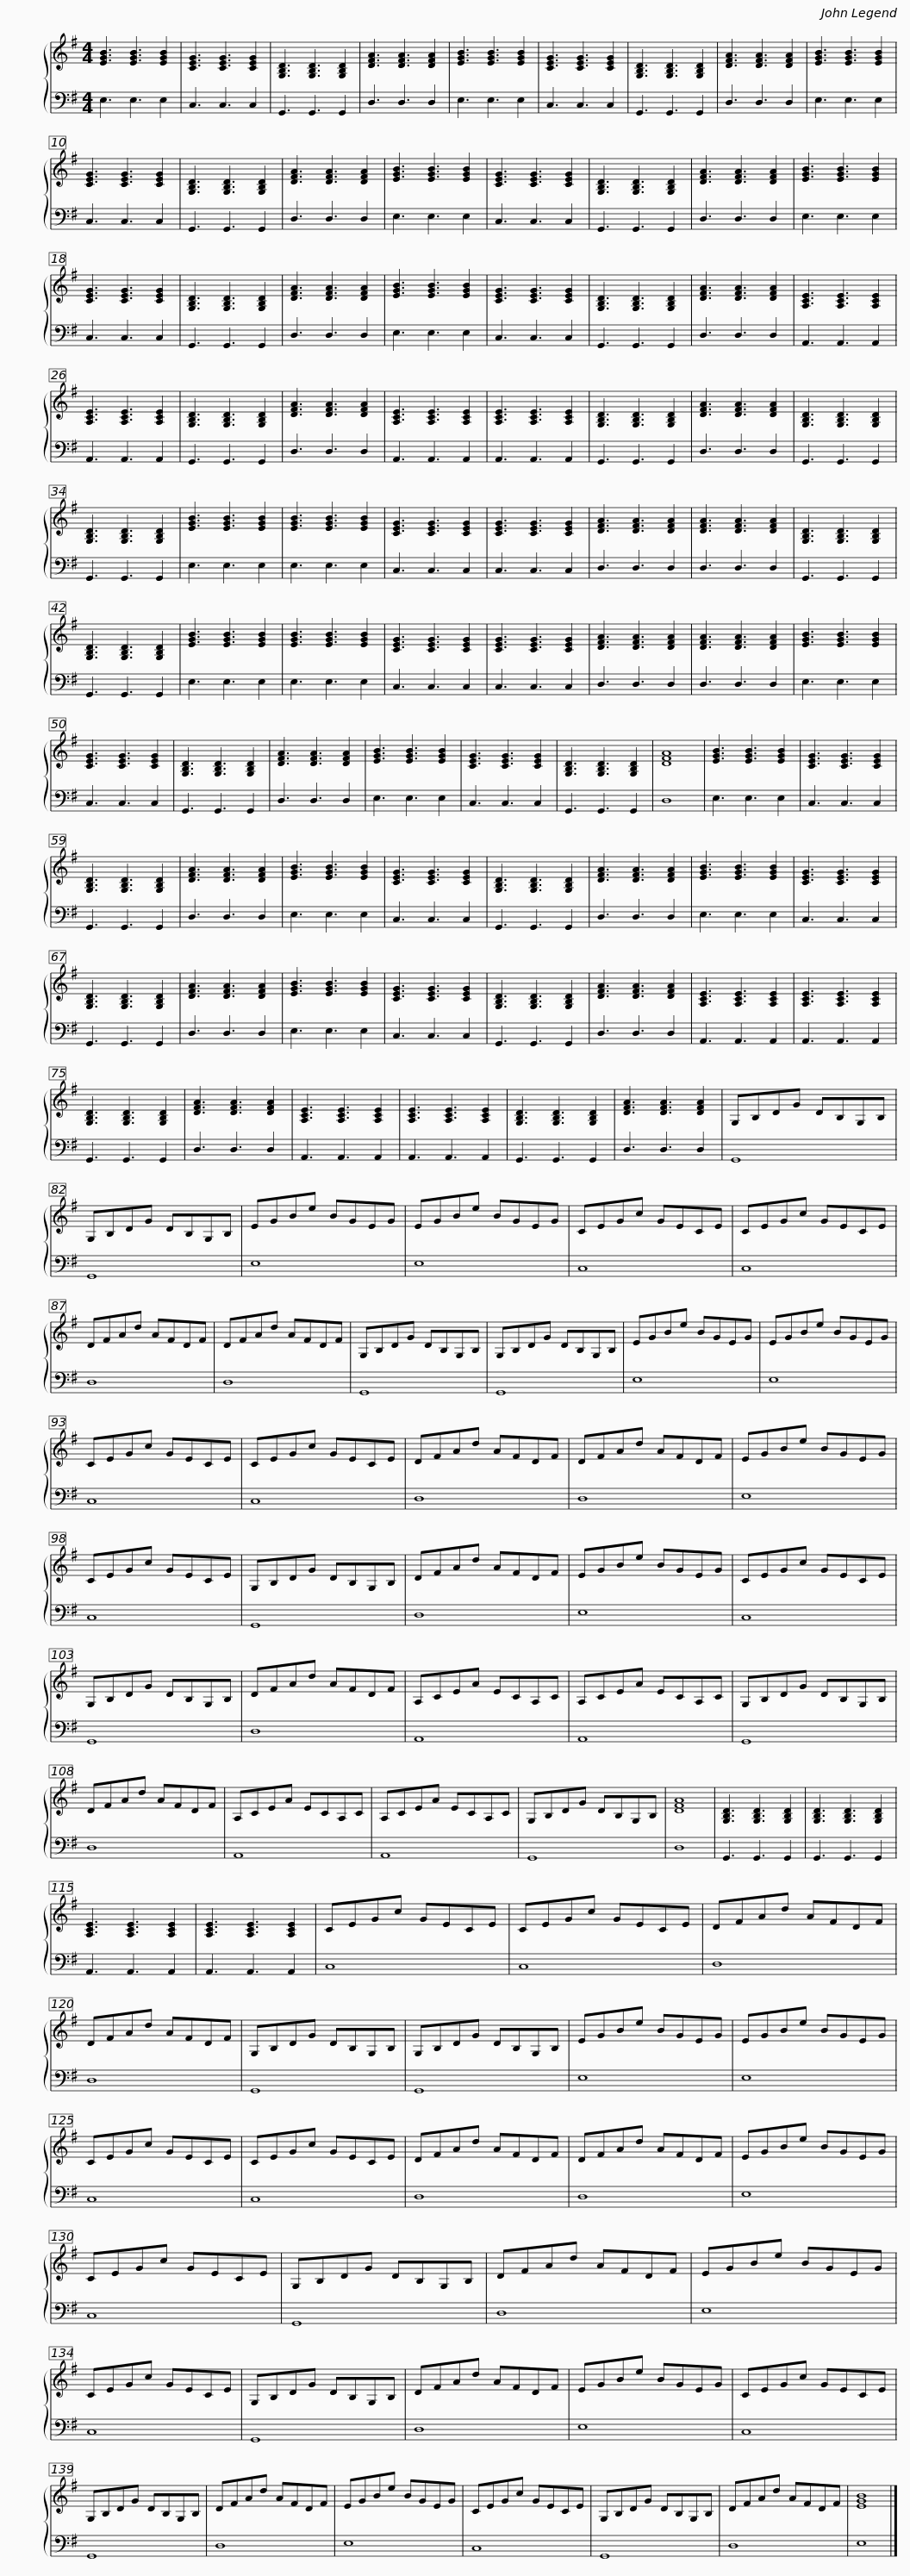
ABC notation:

X:1
%%score { 1 | 2 }
L:1/8
M:4/4
I:linebreak $
K:G
V:1 treble
V:2 bass
V:1
 [EGB]3 [EGB]3 [EGB]2 | [CEG]3 [CEG]3 [CEG]2 | [G,B,D]3 [G,B,D]3 [G,B,D]2 | [DFA]3 [DFA]3 [DFA]2 | [EGB]3 [EGB]3 [EGB]2 | %5
 [CEG]3 [CEG]3 [CEG]2 | [G,B,D]3 [G,B,D]3 [G,B,D]2 | [DFA]3 [DFA]3 [DFA]2 | [EGB]3 [EGB]3 [EGB]2 |$ [CEG]3 [CEG]3 [CEG]2 | %10
 [G,B,D]3 [G,B,D]3 [G,B,D]2 | [DFA]3 [DFA]3 [DFA]2 | [EGB]3 [EGB]3 [EGB]2 | [CEG]3 [CEG]3 [CEG]2 | [G,B,D]3 [G,B,D]3 [G,B,D]2 | %15
 [DFA]3 [DFA]3 [DFA]2 | [EGB]3 [EGB]3 [EGB]2 | [CEG]3 [CEG]3 [CEG]2 |$ [G,B,D]3 [G,B,D]3 [G,B,D]2 | [DFA]3 [DFA]3 [DFA]2 | %20
 [EGB]3 [EGB]3 [EGB]2 | [CEG]3 [CEG]3 [CEG]2 | [G,B,D]3 [G,B,D]3 [G,B,D]2 | [DFA]3 [DFA]3 [DFA]2 | [A,CE]3 [A,CE]3 [A,CE]2 | %25
 [A,CE]3 [A,CE]3 [A,CE]2 | [G,B,D]3 [G,B,D]3 [G,B,D]2 |$ [DFA]3 [DFA]3 [DFA]2 | [A,CE]3 [A,CE]3 [A,CE]2 | [A,CE]3 [A,CE]3 [A,CE]2 | %30
 [G,B,D]3 [G,B,D]3 [G,B,D]2 | [DFA]3 [DFA]3 [DFA]2 | [G,B,D]3 [G,B,D]3 [G,B,D]2 | [G,B,D]3 [G,B,D]3 [G,B,D]2 | [EGB]3 [EGB]3 [EGB]2 | %35
 [EGB]3 [EGB]3 [EGB]2 |$ [CEG]3 [CEG]3 [CEG]2 | [CEG]3 [CEG]3 [CEG]2 | [DFA]3 [DFA]3 [DFA]2 | [DFA]3 [DFA]3 [DFA]2 | %40
 [G,B,D]3 [G,B,D]3 [G,B,D]2 | [G,B,D]3 [G,B,D]3 [G,B,D]2 | [EGB]3 [EGB]3 [EGB]2 | [EGB]3 [EGB]3 [EGB]2 | [CEG]3 [CEG]3 [CEG]2 |$ %45
 [CEG]3 [CEG]3 [CEG]2 | [DFA]3 [DFA]3 [DFA]2 | [DFA]3 [DFA]3 [DFA]2 | [EGB]3 [EGB]3 [EGB]2 | [CEG]3 [CEG]3 [CEG]2 | %50
 [G,B,D]3 [G,B,D]3 [G,B,D]2 | [DFA]3 [DFA]3 [DFA]2 | [EGB]3 [EGB]3 [EGB]2 | [CEG]3 [CEG]3 [CEG]2 | [G,B,D]3 [G,B,D]3 [G,B,D]2 |$ %55
 [DFA]8 | [EGB]3 [EGB]3 [EGB]2 | [CEG]3 [CEG]3 [CEG]2 | [G,B,D]3 [G,B,D]3 [G,B,D]2 | [DFA]3 [DFA]3 [DFA]2 | %60
 [EGB]3 [EGB]3 [EGB]2 | [CEG]3 [CEG]3 [CEG]2 | [G,B,D]3 [G,B,D]3 [G,B,D]2 | [DFA]3 [DFA]3 [DFA]2 | [EGB]3 [EGB]3 [EGB]2 |$ %65
 [CEG]3 [CEG]3 [CEG]2 | [G,B,D]3 [G,B,D]3 [G,B,D]2 | [DFA]3 [DFA]3 [DFA]2 | [EGB]3 [EGB]3 [EGB]2 | [CEG]3 [CEG]3 [CEG]2 | %70
 [G,B,D]3 [G,B,D]3 [G,B,D]2 | [DFA]3 [DFA]3 [DFA]2 | [A,CE]3 [A,CE]3 [A,CE]2 | [A,CE]3 [A,CE]3 [A,CE]2 |$ [G,B,D]3 [G,B,D]3 [G,B,D]2 | %75
 [DFA]3 [DFA]3 [DFA]2 | [A,CE]3 [A,CE]3 [A,CE]2 | [A,CE]3 [A,CE]3 [A,CE]2 | [G,B,D]3 [G,B,D]3 [G,B,D]2 | [DFA]3 [DFA]3 [DFA]2 | %80
 G,B,DG DB,G,B, |$ G,B,DG DB,G,B, | EGBe BGEG | EGBe BGEG | CEGc GECE | %85
 CEGc GECE |$ DFAd AFDF | DFAd AFDF | G,B,DG DB,G,B, | G,B,DG DB,G,B, | %90
 EGBe BGEG |$ EGBe BGEG | CEGc GECE | CEGc GECE | DFAd AFDF | %95
 DFAd AFDF |$ EGBe BGEG | CEGc GECE | G,B,DG DB,G,B, | DFAd AFDF | %100
 EGBe BGEG |$ CEGc GECE | G,B,DG DB,G,B, | DFAd AFDF | A,CEA ECA,C | %105
 A,CEA ECA,C |$ G,B,DG DB,G,B, | DFAd AFDF | A,CEA ECA,C | A,CEA ECA,C |$ %110
 G,B,DG DB,G,B, | [DFA]8 | [G,B,D]3 [G,B,D]3 [G,B,D]2 | [G,B,D]3 [G,B,D]3 [G,B,D]2 | [A,CE]3 [A,CE]3 [A,CE]2 | %115
 [A,CE]3 [A,CE]3 [A,CE]2 | CEGc GECE |$ CEGc GECE | DFAd AFDF | DFAd AFDF | %120
 G,B,DG DB,G,B, | G,B,DG DB,G,B, |$ EGBe BGEG | EGBe BGEG | CEGc GECE | %125
 CEGc GECE | DFAd AFDF |$ DFAd AFDF | EGBe BGEG | CEGc GECE | %130
 G,B,DG DB,G,B, | DFAd AFDF |$ EGBe BGEG | CEGc GECE | G,B,DG DB,G,B, | %135
 DFAd AFDF | EGBe BGEG |$ CEGc GECE | G,B,DG DB,G,B, | DFAd AFDF | %140
 EGBe BGEG | CEGc GECE |$ G,B,DG DB,G,B, | DFAd AFDF | [EGB]8 |] %145
V:2
 E,3 E,3 E,2 | C,3 C,3 C,2 | G,,3 G,,3 G,,2 | D,3 D,3 D,2 | E,3 E,3 E,2 | %5
 C,3 C,3 C,2 | G,,3 G,,3 G,,2 | D,3 D,3 D,2 | E,3 E,3 E,2 |$ C,3 C,3 C,2 | %10
 G,,3 G,,3 G,,2 | D,3 D,3 D,2 | E,3 E,3 E,2 | C,3 C,3 C,2 | G,,3 G,,3 G,,2 | %15
 D,3 D,3 D,2 | E,3 E,3 E,2 | C,3 C,3 C,2 |$ G,,3 G,,3 G,,2 | D,3 D,3 D,2 | %20
 E,3 E,3 E,2 | C,3 C,3 C,2 | G,,3 G,,3 G,,2 | D,3 D,3 D,2 | A,,3 A,,3 A,,2 | %25
 A,,3 A,,3 A,,2 | G,,3 G,,3 G,,2 |$ D,3 D,3 D,2 | A,,3 A,,3 A,,2 | A,,3 A,,3 A,,2 | %30
 G,,3 G,,3 G,,2 | D,3 D,3 D,2 | G,,3 G,,3 G,,2 | G,,3 G,,3 G,,2 | E,3 E,3 E,2 | %35
 E,3 E,3 E,2 |$ C,3 C,3 C,2 | C,3 C,3 C,2 | D,3 D,3 D,2 | D,3 D,3 D,2 | %40
 G,,3 G,,3 G,,2 | G,,3 G,,3 G,,2 | E,3 E,3 E,2 | E,3 E,3 E,2 | C,3 C,3 C,2 |$ %45
 C,3 C,3 C,2 | D,3 D,3 D,2 | D,3 D,3 D,2 | E,3 E,3 E,2 | C,3 C,3 C,2 | %50
 G,,3 G,,3 G,,2 | D,3 D,3 D,2 | E,3 E,3 E,2 | C,3 C,3 C,2 | G,,3 G,,3 G,,2 |$ %55
 D,8 | E,3 E,3 E,2 | C,3 C,3 C,2 | G,,3 G,,3 G,,2 | D,3 D,3 D,2 | %60
 E,3 E,3 E,2 | C,3 C,3 C,2 | G,,3 G,,3 G,,2 | D,3 D,3 D,2 | E,3 E,3 E,2 |$ %65
 C,3 C,3 C,2 | G,,3 G,,3 G,,2 | D,3 D,3 D,2 | E,3 E,3 E,2 | C,3 C,3 C,2 | %70
 G,,3 G,,3 G,,2 | D,3 D,3 D,2 | A,,3 A,,3 A,,2 | A,,3 A,,3 A,,2 |$ G,,3 G,,3 G,,2 | %75
 D,3 D,3 D,2 | A,,3 A,,3 A,,2 | A,,3 A,,3 A,,2 | G,,3 G,,3 G,,2 | D,3 D,3 D,2 | %80
 G,,8 |$ G,,8 | E,8 | E,8 | C,8 | %85
 C,8 |$ D,8 | D,8 | G,,8 | G,,8 | %90
 E,8 |$ E,8 | C,8 | C,8 | D,8 | %95
 D,8 |$ E,8 | C,8 | G,,8 | D,8 | %100
 E,8 |$ C,8 | G,,8 | D,8 | A,,8 | %105
 A,,8 |$ G,,8 | D,8 | A,,8 | A,,8 |$ %110
 G,,8 | D,8 | G,,3 G,,3 G,,2 | G,,3 G,,3 G,,2 | A,,3 A,,3 A,,2 | %115
 A,,3 A,,3 A,,2 | C,8 |$ C,8 | D,8 | D,8 | %120
 G,,8 | G,,8 |$ E,8 | E,8 | C,8 | %125
 C,8 | D,8 |$ D,8 | E,8 | C,8 | %130
 G,,8 | D,8 |$ E,8 | C,8 | G,,8 | %135
 D,8 | E,8 |$ C,8 | G,,8 | D,8 | %140
 E,8 | C,8 |$ G,,8 | D,8 | E,8 |] %145
